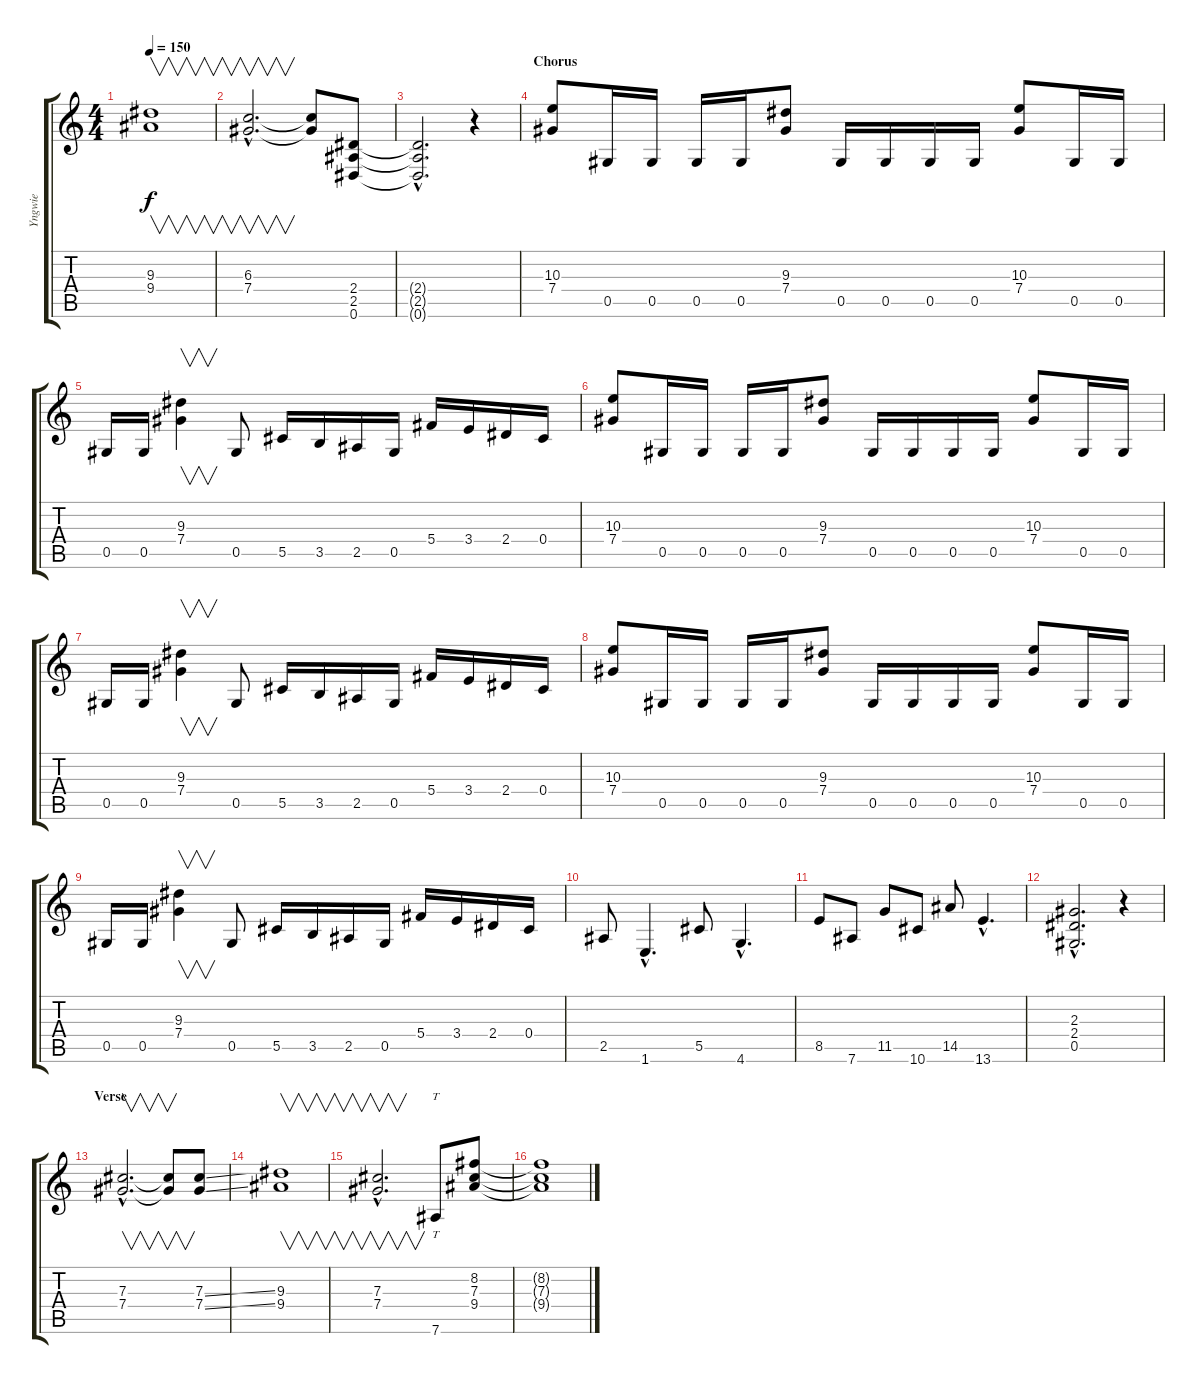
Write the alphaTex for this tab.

\track ("Yngwie" "Yngwie") {instrument distortionguitar}
\staff {score tabs}
\tuning (Eb4 Bb3 Gb3 Db3 Ab2 Eb2) {hide}
\ts (4 4)
\tempo 150
\clef g2
\ks c
(9.3{t} 9.4{t}).1{v dy f} |
(6.3{hac} 7.4{hac}).2{v d} (6.3{t} 7.4{t}).8 (2.4 2.5 0.6).8 |
(2.4{hac t} 2.5{hac t} 0.6{hac t}).2{d} r.4 |
\section ("" "Chorus")
(10.3 7.4).8 0.5.16 0.5.16 0.5.16 0.5.16 (9.3 7.4).8 0.5.16 0.5.16 0.5.16 0.5.16 (10.3 7.4).8 0.5.16 0.5.16 |
0.5.16 0.5.16 (9.3 7.4).4{v} 0.5.8 5.5.16 3.5.16 2.5.16 0.5.16 5.4.16 3.4.16 2.4.16 0.4.16 |
(10.3 7.4).8 0.5.16 0.5.16 0.5.16 0.5.16 (9.3 7.4).8 0.5.16 0.5.16 0.5.16 0.5.16 (10.3 7.4).8 0.5.16 0.5.16 |
0.5.16 0.5.16 (9.3 7.4).4{v} 0.5.8 5.5.16 3.5.16 2.5.16 0.5.16 5.4.16 3.4.16 2.4.16 0.4.16 |
(10.3 7.4).8 0.5.16 0.5.16 0.5.16 0.5.16 (9.3 7.4).8 0.5.16 0.5.16 0.5.16 0.5.16 (10.3 7.4).8 0.5.16 0.5.16 |
0.5.16 0.5.16 (9.3 7.4).4{v} 0.5.8 5.5.16 3.5.16 2.5.16 0.5.16 5.4.16 3.4.16 2.4.16 0.4.16 |
2.5.8 1.6{hac}.4{d} 5.5.8 4.6{hac}.4{d} |
8.5.8 7.6.8 11.5.8 10.6.8 14.5.8 13.6{hac}.4{d} |
(2.3{hac} 2.4{hac} 0.5{hac}).2{d} r.4 |
\section ("" "Verse")
(7.3{hac} 7.4{hac}).2{v d} (7.3{t} 7.4{t}).8{v} (7.3{ss} 7.4{ss}).8 |
(9.3 9.4).1{v} |
(7.3{hac} 7.4{hac}).2{v d} 7.6.8{tt} (8.2 7.3 9.4).8 |
(8.2{t} 7.3{t} 9.4{t}).1
